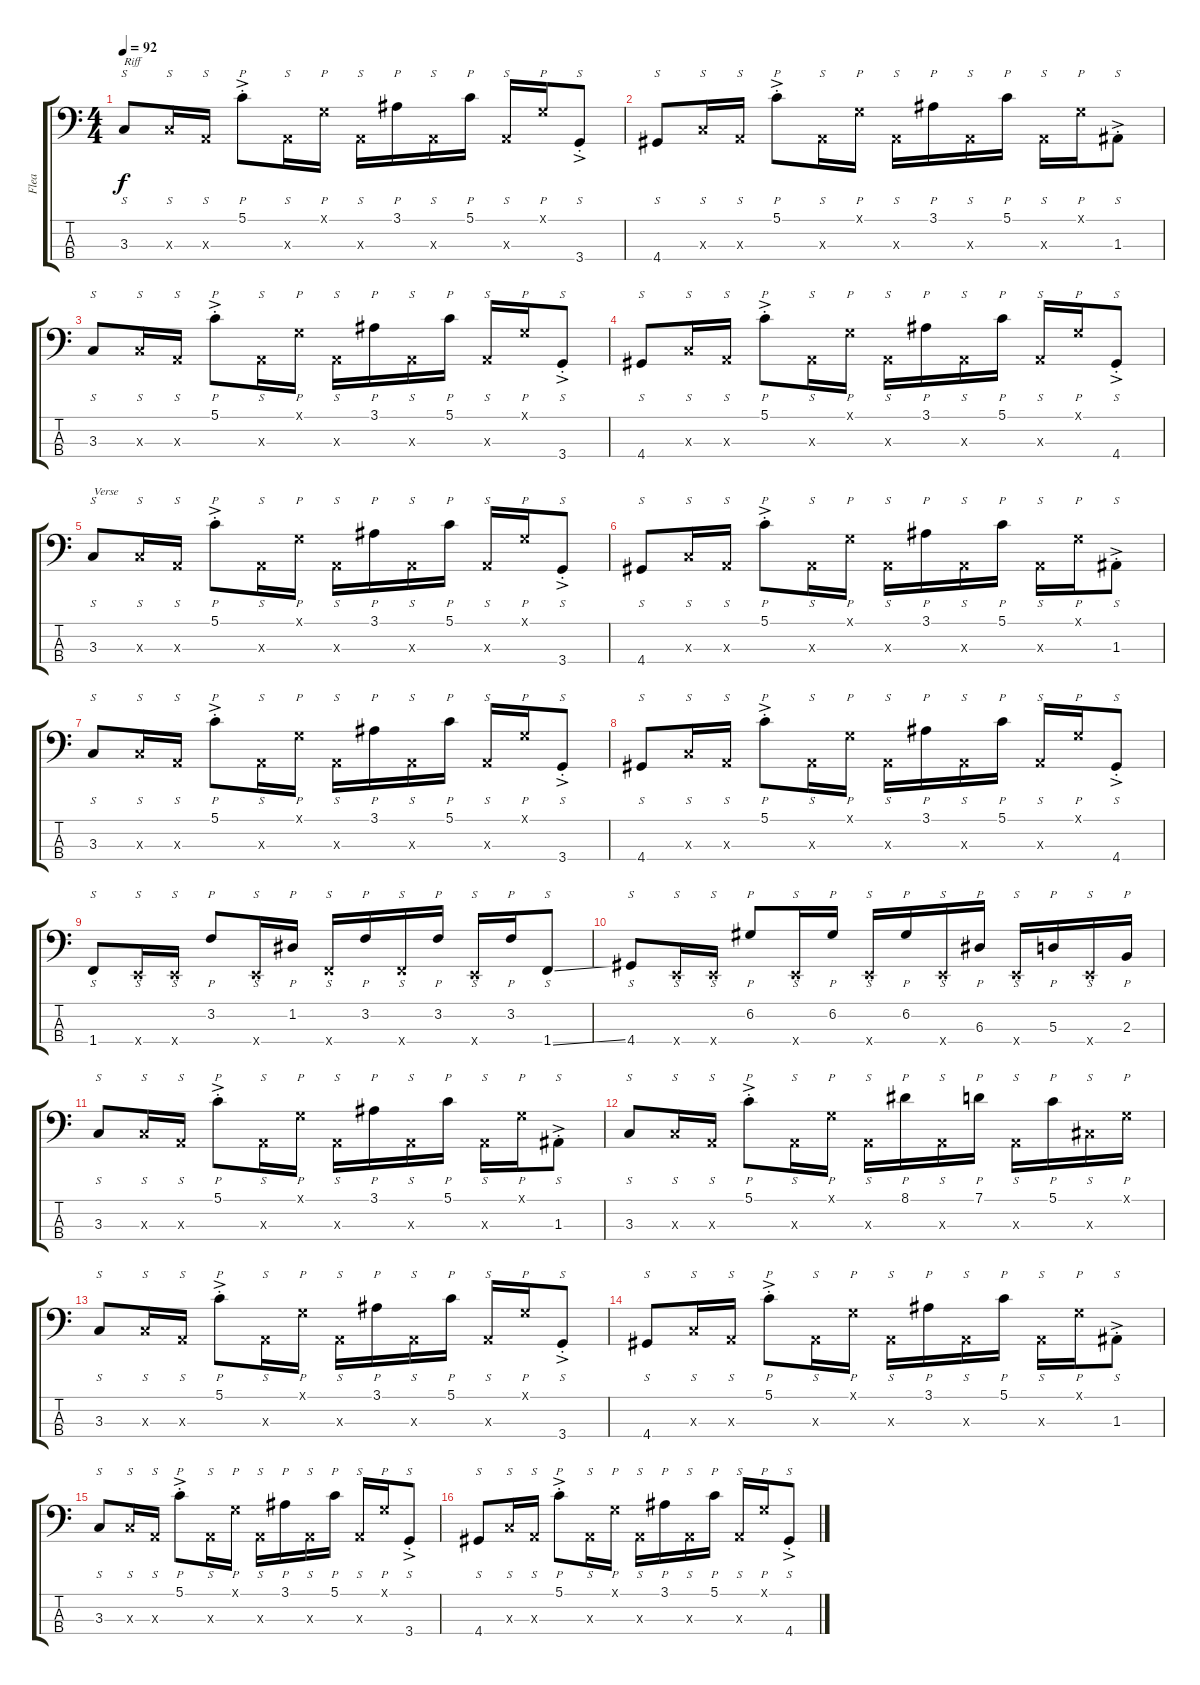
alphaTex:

\track ("Flea" "Flea") {instrument electricbassfinger}
\staff {score tabs}
\tuning (G2 D2 A1 E1) {hide}
\ts (4 4)
\tempo 92
\clef f4
\ks c
3.3.8{s txt "Riff" dy f} 3.3{x}.16{s} 0.3{x}.16{s} 5.1{ac st}.8{p} 0.3{x}.16{s} 0.1{x}.16{p} 0.3{x}.16{s} 3.1.16{p} 0.3{x}.16{s} 5.1.16{p} 0.3{x}.16{s} 0.1{x}.16{p} 3.4{ac st}.8{s} |
4.4.8{s} 3.3{x}.16{s} 0.3{x}.16{s} 5.1{ac st}.8{p} 0.3{x}.16{s} 0.1{x}.16{p} 0.3{x}.16{s} 3.1.16{p} 0.3{x}.16{s} 5.1.16{p} 0.3{x}.16{s} 0.1{x}.16{p} 1.3{ac st}.8{s} |
3.3.8{s} 3.3{x}.16{s} 0.3{x}.16{s} 5.1{ac st}.8{p} 0.3{x}.16{s} 0.1{x}.16{p} 0.3{x}.16{s} 3.1.16{p} 0.3{x}.16{s} 5.1.16{p} 0.3{x}.16{s} 0.1{x}.16{p} 3.4{ac st}.8{s} |
4.4.8{s} 3.3{x}.16{s} 0.3{x}.16{s} 5.1{ac st}.8{p} 0.3{x}.16{s} 0.1{x}.16{p} 0.3{x}.16{s} 3.1.16{p} 0.3{x}.16{s} 5.1.16{p} 0.3{x}.16{s} 0.1{x}.16{p} 4.4{ac st}.8{s} |
3.3.8{s txt "Verse"} 3.3{x}.16{s} 0.3{x}.16{s} 5.1{ac st}.8{p} 0.3{x}.16{s} 0.1{x}.16{p} 0.3{x}.16{s} 3.1.16{p} 0.3{x}.16{s} 5.1.16{p} 0.3{x}.16{s} 0.1{x}.16{p} 3.4{ac st}.8{s} |
4.4.8{s} 3.3{x}.16{s} 0.3{x}.16{s} 5.1{ac st}.8{p} 0.3{x}.16{s} 0.1{x}.16{p} 0.3{x}.16{s} 3.1.16{p} 0.3{x}.16{s} 5.1.16{p} 0.3{x}.16{s} 0.1{x}.16{p} 1.3{ac st}.8{s} |
3.3.8{s} 3.3{x}.16{s} 0.3{x}.16{s} 5.1{ac st}.8{p} 0.3{x}.16{s} 0.1{x}.16{p} 0.3{x}.16{s} 3.1.16{p} 0.3{x}.16{s} 5.1.16{p} 0.3{x}.16{s} 0.1{x}.16{p} 3.4{ac st}.8{s} |
4.4.8{s} 3.3{x}.16{s} 0.3{x}.16{s} 5.1{ac st}.8{p} 0.3{x}.16{s} 0.1{x}.16{p} 0.3{x}.16{s} 3.1.16{p} 0.3{x}.16{s} 5.1.16{p} 0.3{x}.16{s} 0.1{x}.16{p} 4.4{ac st}.8{s} |
1.4.8{s} 0.4{x}.16{s} 0.4{x}.16{s} 3.2.8{p} 0.4{x}.16{s} 1.2.16{p} 1.4{x}.16{s} 3.2.16{p} 1.4{x}.16{s} 3.2.16{p} 0.4{x}.16{s} 3.2.16{p} 1.4{ss}.8{s} |
4.4.8{s} 0.4{x}.16{s} 0.4{x}.16{s} 6.2.8{p} 0.4{x}.16{s} 6.2.16{p} 0.4{x}.16{s} 6.2.16{p} 0.4{x}.16{s} 6.3.16{p} 0.4{x}.16{s} 5.3.16{p} 0.4{x}.16{s} 2.3.16{p} |
3.3.8{s} 3.3{x}.16{s} 0.3{x}.16{s} 5.1{ac st}.8{p} 0.3{x}.16{s} 0.1{x}.16{p} 0.3{x}.16{s} 3.1.16{p} 0.3{x}.16{s} 5.1.16{p} 0.3{x}.16{s} 0.1{x}.16{p} 1.3{ac st}.8{s} |
3.3.8{s} 3.3{x}.16{s} 0.3{x}.16{s} 5.1{ac st}.8{p} 0.3{x}.16{s} 0.1{x}.16{p} 0.3{x}.16{s} 8.1.16{p} 0.3{x}.16{s} 7.1.16{p} 0.3{x}.16{s} 5.1.16{p} 4.3{x}.16{s} 0.1{x}.16{p} |
3.3.8{s} 3.3{x}.16{s} 0.3{x}.16{s} 5.1{ac st}.8{p} 0.3{x}.16{s} 0.1{x}.16{p} 0.3{x}.16{s} 3.1.16{p} 0.3{x}.16{s} 5.1.16{p} 0.3{x}.16{s} 0.1{x}.16{p} 3.4{ac st}.8{s} |
4.4.8{s} 3.3{x}.16{s} 0.3{x}.16{s} 5.1{ac st}.8{p} 0.3{x}.16{s} 0.1{x}.16{p} 0.3{x}.16{s} 3.1.16{p} 0.3{x}.16{s} 5.1.16{p} 0.3{x}.16{s} 0.1{x}.16{p} 1.3{ac st}.8{s} |
3.3.8{s} 3.3{x}.16{s} 0.3{x}.16{s} 5.1{ac st}.8{p} 0.3{x}.16{s} 0.1{x}.16{p} 0.3{x}.16{s} 3.1.16{p} 0.3{x}.16{s} 5.1.16{p} 0.3{x}.16{s} 0.1{x}.16{p} 3.4{ac st}.8{s} |
4.4.8{s} 3.3{x}.16{s} 0.3{x}.16{s} 5.1{ac st}.8{p} 0.3{x}.16{s} 0.1{x}.16{p} 0.3{x}.16{s} 3.1.16{p} 0.3{x}.16{s} 5.1.16{p} 0.3{x}.16{s} 0.1{x}.16{p} 4.4{ac st}.8{s}
